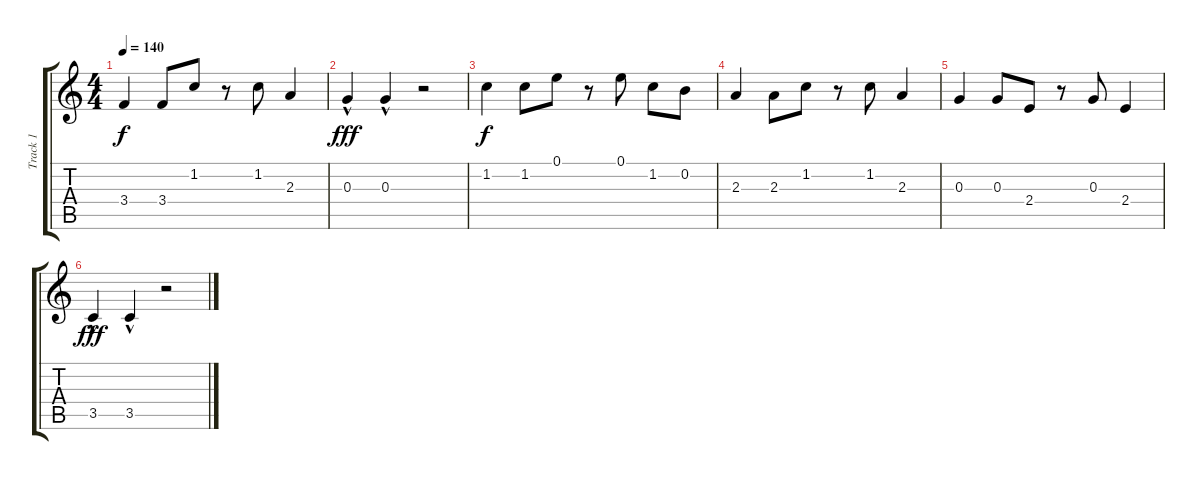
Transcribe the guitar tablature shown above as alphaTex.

\track ("Track 1" "Track 1") {instrument electricguitarclean}
\staff {score tabs}
\tuning (E4 B3 G3 D3 A2 E2) {hide}
\ts (4 4)
\tempo 140
\clef g2
\ks c
3.4.4{dy f} 3.4.8 1.2.8 r.8 1.2.8 2.3.4 |
0.3{hac}.4{dy fff} 0.3{hac}.4 r.2 |
1.2.4{dy f} 1.2.8 0.1.8 r.8 0.1.8 1.2.8 0.2.8 |
2.3.4 2.3.8 1.2.8 r.8 1.2.8 2.3.4 |
0.3.4 0.3.8 2.4.8 r.8 0.3.8 2.4.4 |
3.5{hac}.4{dy fff} 3.5{hac}.4 r.2
